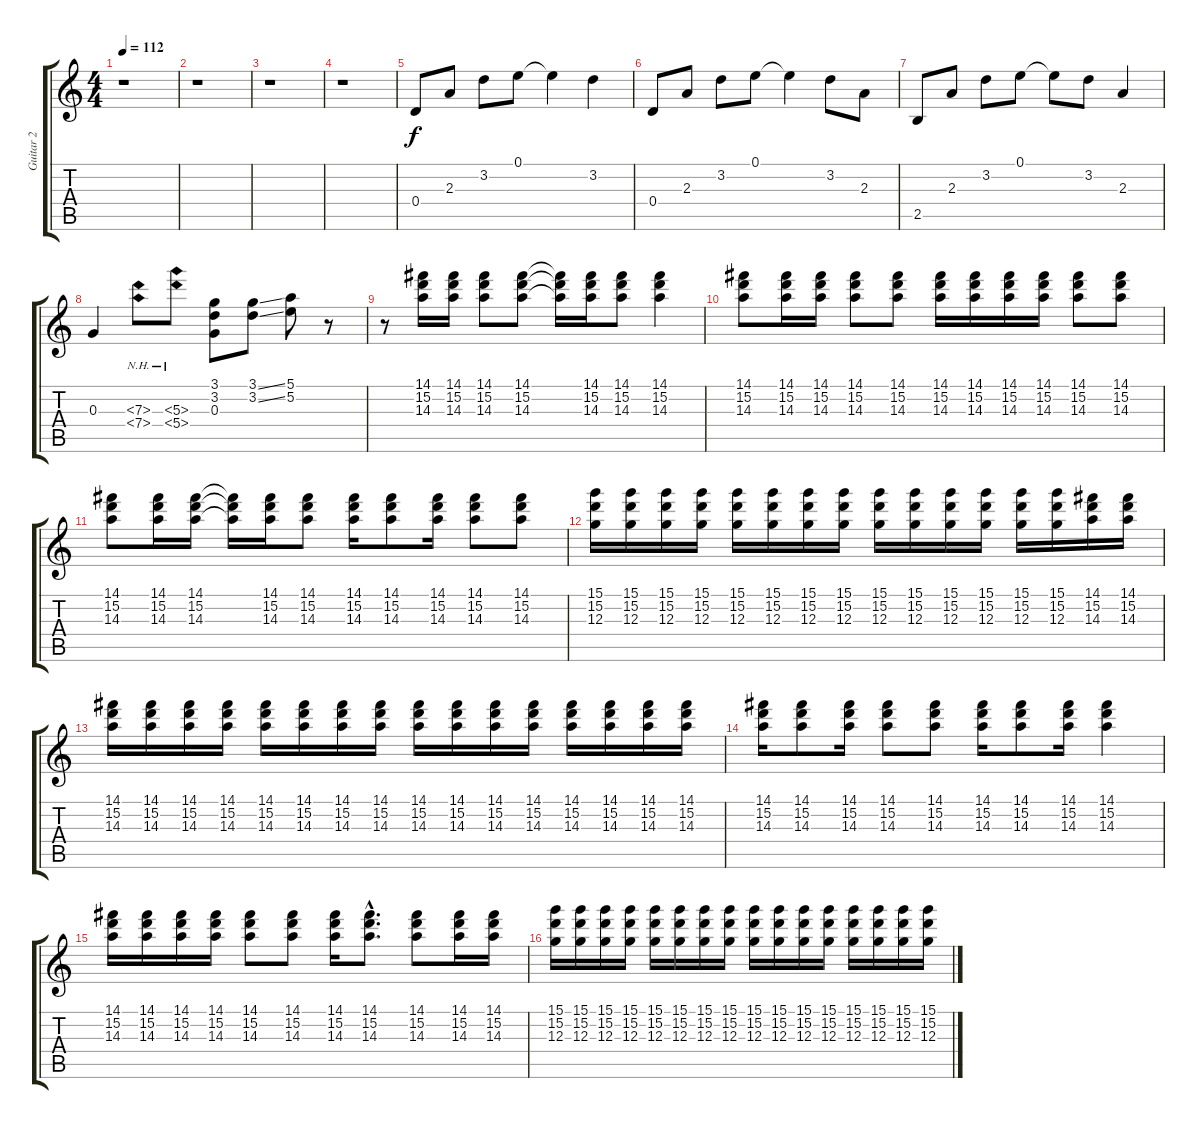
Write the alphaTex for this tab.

\track ("Guitar 2" "Guitar 2") {instrument electricguitarclean}
\staff {score tabs}
\tuning (E4 B3 G3 D3 A2 E2) {hide}
\ts (4 4)
\tempo 112
\clef g2
\ks c
r.1{dy f} |
r.1 |
r.1 |
r.1 |
0.4.8 2.3.8 3.2.8 0.1.8 0.1{t}.4 3.2.4 |
0.4.8 2.3.8 3.2.8 0.1.8 0.1{t}.4 3.2.8 2.3.8 |
2.5.8 2.3.8 3.2.8 0.1.8 0.1{t}.8 3.2.8 2.3.4 |
0.3.4 (7.3{nh} 7.4{nh}).8 (5.3{nh} 5.4{nh}).8 (3.1 3.2 0.3).8 (3.1{ss} 3.2{ss}).8 (5.1 5.2).8 r.8 |
r.8 (14.1 15.2 14.3).16 (14.1 15.2 14.3).16 (14.1 15.2 14.3).8 (14.1 15.2 14.3).8 (14.1{t} 15.2{t} 14.3{t}).16 (14.1 15.2 14.3).16 (14.1 15.2 14.3).8 (14.1 15.2 14.3).4 |
(14.1 15.2 14.3).8 (14.1 15.2 14.3).16 (14.1 15.2 14.3).16 (14.1 15.2 14.3).8 (14.1 15.2 14.3).8 (14.1 15.2 14.3).16 (14.1 15.2 14.3).16 (14.1 15.2 14.3).16 (14.1 15.2 14.3).16 (14.1 15.2 14.3).8 (14.1 15.2 14.3).8 |
(14.1 15.2 14.3).8 (14.1 15.2 14.3).16 (14.1 15.2 14.3).16 (14.1{t} 15.2{t} 14.3{t}).16 (14.1 15.2 14.3).16 (14.1 15.2 14.3).8 (14.1 15.2 14.3).16 (14.1 15.2 14.3).8 (14.1 15.2 14.3).16 (14.1 15.2 14.3).8 (14.1 15.2 14.3).8 |
(15.1 15.2 12.3).16 (15.1 15.2 12.3).16 (15.1 15.2 12.3).16 (15.1 15.2 12.3).16 (15.1 15.2 12.3).16 (15.1 15.2 12.3).16 (15.1 15.2 12.3).16 (15.1 15.2 12.3).16 (15.1 15.2 12.3).16 (15.1 15.2 12.3).16 (15.1 15.2 12.3).16 (15.1 15.2 12.3).16 (15.1 15.2 12.3).16 (15.1 15.2 12.3).16 (14.1 15.2 14.3).16 (14.1 15.2 14.3).16 |
(14.1 15.2 14.3).16 (14.1 15.2 14.3).16 (14.1 15.2 14.3).16 (14.1 15.2 14.3).16 (14.1 15.2 14.3).16 (14.1 15.2 14.3).16 (14.1 15.2 14.3).16 (14.1 15.2 14.3).16 (14.1 15.2 14.3).16 (14.1 15.2 14.3).16 (14.1 15.2 14.3).16 (14.1 15.2 14.3).16 (14.1 15.2 14.3).16 (14.1 15.2 14.3).16 (14.1 15.2 14.3).16 (14.1 15.2 14.3).16 |
(14.1 15.2 14.3).16 (14.1 15.2 14.3).8 (14.1 15.2 14.3).16 (14.1 15.2 14.3).8 (14.1 15.2 14.3).8 (14.1 15.2 14.3).16 (14.1 15.2 14.3).8 (14.1 15.2 14.3).16 (14.1 15.2 14.3).4 |
(14.1 15.2 14.3).16 (14.1 15.2 14.3).16 (14.1 15.2 14.3).16 (14.1 15.2 14.3).16 (14.1 15.2 14.3).8 (14.1 15.2 14.3).8 (14.1 15.2 14.3).16 (14.1{hac} 15.2{hac} 14.3{hac}).8{d} (14.1 15.2 14.3).8 (14.1 15.2 14.3).16 (14.1 15.2 14.3).16 |
(15.1 15.2 12.3).16 (15.1 15.2 12.3).16 (15.1 15.2 12.3).16 (15.1 15.2 12.3).16 (15.1 15.2 12.3).16 (15.1 15.2 12.3).16 (15.1 15.2 12.3).16 (15.1 15.2 12.3).16 (15.1 15.2 12.3).16 (15.1 15.2 12.3).16 (15.1 15.2 12.3).16 (15.1 15.2 12.3).16 (15.1 15.2 12.3).16 (15.1 15.2 12.3).16 (15.1 15.2 12.3).16 (15.1 15.2 12.3).16
